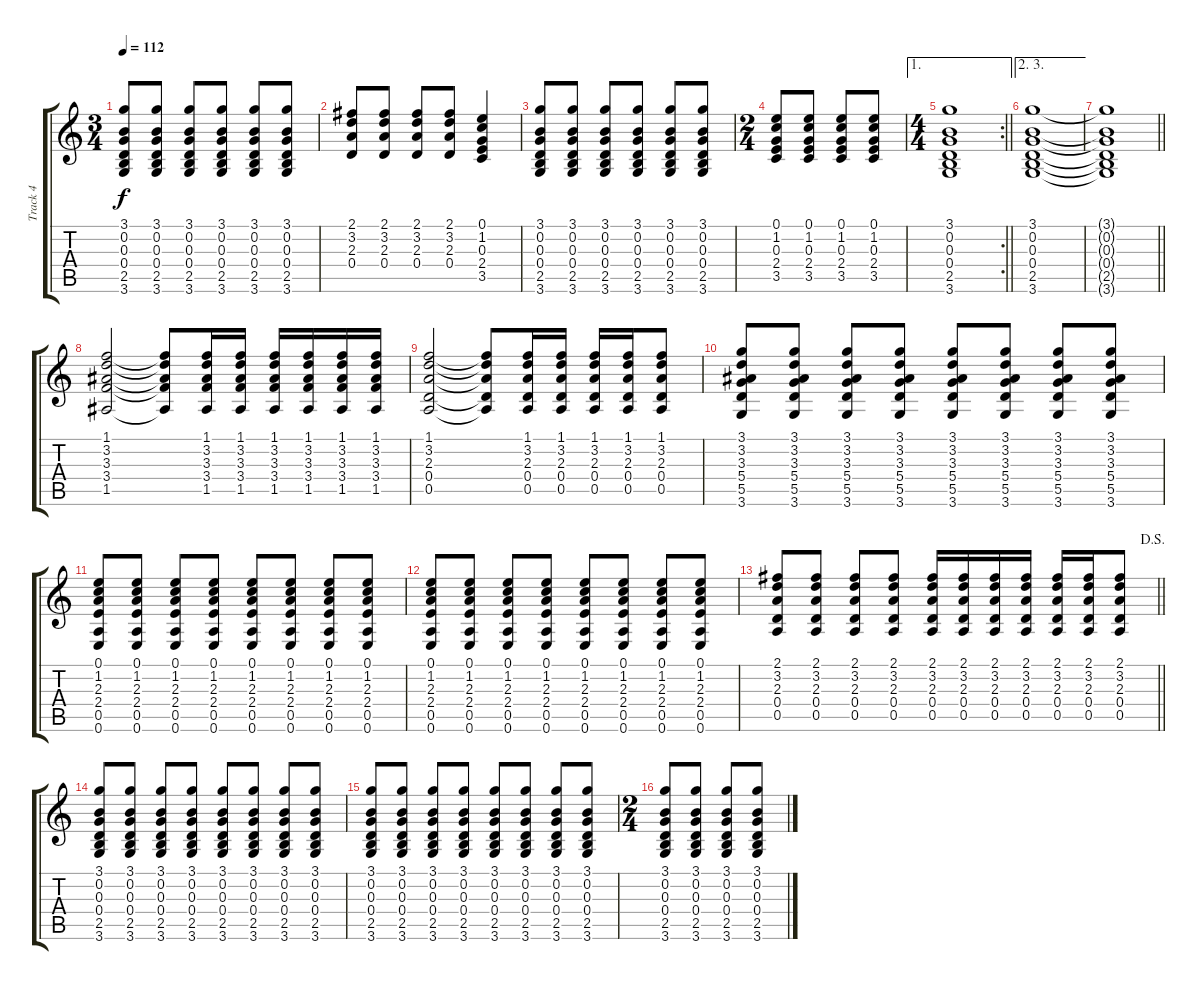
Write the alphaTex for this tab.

\track ("Track 4" "Track 4") {instrument acousticguitarsteel}
\staff {score tabs}
\tuning (E4 B3 G3 D3 A2 E2) {hide}
\ts (3 4)
\tempo 112
\clef g2
\ks c
(3.1 0.2 0.3 0.4 2.5 3.6).8{dy f} (3.1 0.2 0.3 0.4 2.5 3.6).8 (3.1 0.2 0.3 0.4 2.5 3.6).8 (3.1 0.2 0.3 0.4 2.5 3.6).8 (3.1 0.2 0.3 0.4 2.5 3.6).8 (3.1 0.2 0.3 0.4 2.5 3.6).8 |
(2.1 3.2 2.3 0.4).8 (2.1 3.2 2.3 0.4).8 (2.1 3.2 2.3 0.4).8 (2.1 3.2 2.3 0.4).8 (0.1 1.2 0.3 2.4 3.5).4 |
(3.1 0.2 0.3 0.4 2.5 3.6).8 (3.1 0.2 0.3 0.4 2.5 3.6).8 (3.1 0.2 0.3 0.4 2.5 3.6).8 (3.1 0.2 0.3 0.4 2.5 3.6).8 (3.1 0.2 0.3 0.4 2.5 3.6).8 (3.1 0.2 0.3 0.4 2.5 3.6).8 |
\ts (2 4)
(0.1 1.2 0.3 2.4 3.5).8 (0.1 1.2 0.3 2.4 3.5).8 (0.1 1.2 0.3 2.4 3.5).8 (0.1 1.2 0.3 2.4 3.5).8 |
\ae 1
\rc 2
\ts (4 4)
\barLineRight lightlight
(3.1 0.2 0.3 0.4 2.5 3.6).1 |
\ae (2 3)
(3.1 0.2 0.3 0.4 2.5 3.6).1 |
\barLineRight lightlight
(3.1{t} 0.2{t} 0.3{t} 0.4{t} 2.5{t} 3.6{t}).1 |
(1.1 3.2 3.3 3.4 1.5).2 (1.1{t} 3.2{t} 3.3{t} 3.4{t} 1.5{t}).8 (1.1 3.2 3.3 3.4 1.5).16 (1.1 3.2 3.3 3.4 1.5).16 (1.1 3.2 3.3 3.4 1.5).16 (1.1 3.2 3.3 3.4 1.5).16 (1.1 3.2 3.3 3.4 1.5).16 (1.1 3.2 3.3 3.4 1.5).16 |
(1.1 3.2 2.3 0.4 0.5).2 (1.1{t} 3.2{t} 2.3{t} 0.4{t} 0.5{t}).8 (1.1 3.2 2.3 0.4 0.5).16 (1.1 3.2 2.3 0.4 0.5).16 (1.1 3.2 2.3 0.4 0.5).16 (1.1 3.2 2.3 0.4 0.5).16 (1.1 3.2 2.3 0.4 0.5).8 |
(3.1 3.2 3.3 5.4 5.5 3.6).8 (3.1 3.2 3.3 5.4 5.5 3.6).8 (3.1 3.2 3.3 5.4 5.5 3.6).8 (3.1 3.2 3.3 5.4 5.5 3.6).8 (3.1 3.2 3.3 5.4 5.5 3.6).8 (3.1 3.2 3.3 5.4 5.5 3.6).8 (3.1 3.2 3.3 5.4 5.5 3.6).8 (3.1 3.2 3.3 5.4 5.5 3.6).8 |
(0.1 1.2 2.3 2.4 0.5 0.6).8 (0.1 1.2 2.3 2.4 0.5 0.6).8 (0.1 1.2 2.3 2.4 0.5 0.6).8 (0.1 1.2 2.3 2.4 0.5 0.6).8 (0.1 1.2 2.3 2.4 0.5 0.6).8 (0.1 1.2 2.3 2.4 0.5 0.6).8 (0.1 1.2 2.3 2.4 0.5 0.6).8 (0.1 1.2 2.3 2.4 0.5 0.6).8 |
(0.1 1.2 2.3 2.4 0.5 0.6).8 (0.1 1.2 2.3 2.4 0.5 0.6).8 (0.1 1.2 2.3 2.4 0.5 0.6).8 (0.1 1.2 2.3 2.4 0.5 0.6).8 (0.1 1.2 2.3 2.4 0.5 0.6).8 (0.1 1.2 2.3 2.4 0.5 0.6).8 (0.1 1.2 2.3 2.4 0.5 0.6).8 (0.1 1.2 2.3 2.4 0.5 0.6).8 |
\jump dalsegno
\barLineRight lightlight
(2.1 3.2 2.3 0.4 0.5).8 (2.1 3.2 2.3 0.4 0.5).8 (2.1 3.2 2.3 0.4 0.5).8 (2.1 3.2 2.3 0.4 0.5).8 (2.1 3.2 2.3 0.4 0.5).16 (2.1 3.2 2.3 0.4 0.5).16 (2.1 3.2 2.3 0.4 0.5).16 (2.1 3.2 2.3 0.4 0.5).16 (2.1 3.2 2.3 0.4 0.5).16 (2.1 3.2 2.3 0.4 0.5).16 (2.1 3.2 2.3 0.4 0.5).8 |
(3.1 0.2 0.3 0.4 2.5 3.6).8 (3.1 0.2 0.3 0.4 2.5 3.6).8 (3.1 0.2 0.3 0.4 2.5 3.6).8 (3.1 0.2 0.3 0.4 2.5 3.6).8 (3.1 0.2 0.3 0.4 2.5 3.6).8 (3.1 0.2 0.3 0.4 2.5 3.6).8 (3.1 0.2 0.3 0.4 2.5 3.6).8 (3.1 0.2 0.3 0.4 2.5 3.6).8 |
(3.1 0.2 0.3 0.4 2.5 3.6).8 (3.1 0.2 0.3 0.4 2.5 3.6).8 (3.1 0.2 0.3 0.4 2.5 3.6).8 (3.1 0.2 0.3 0.4 2.5 3.6).8 (3.1 0.2 0.3 0.4 2.5 3.6).8 (3.1 0.2 0.3 0.4 2.5 3.6).8 (3.1 0.2 0.3 0.4 2.5 3.6).8 (3.1 0.2 0.3 0.4 2.5 3.6).8 |
\ts (2 4)
(3.1 0.2 0.3 0.4 2.5 3.6).8 (3.1 0.2 0.3 0.4 2.5 3.6).8 (3.1 0.2 0.3 0.4 2.5 3.6).8 (3.1 0.2 0.3 0.4 2.5 3.6).8
